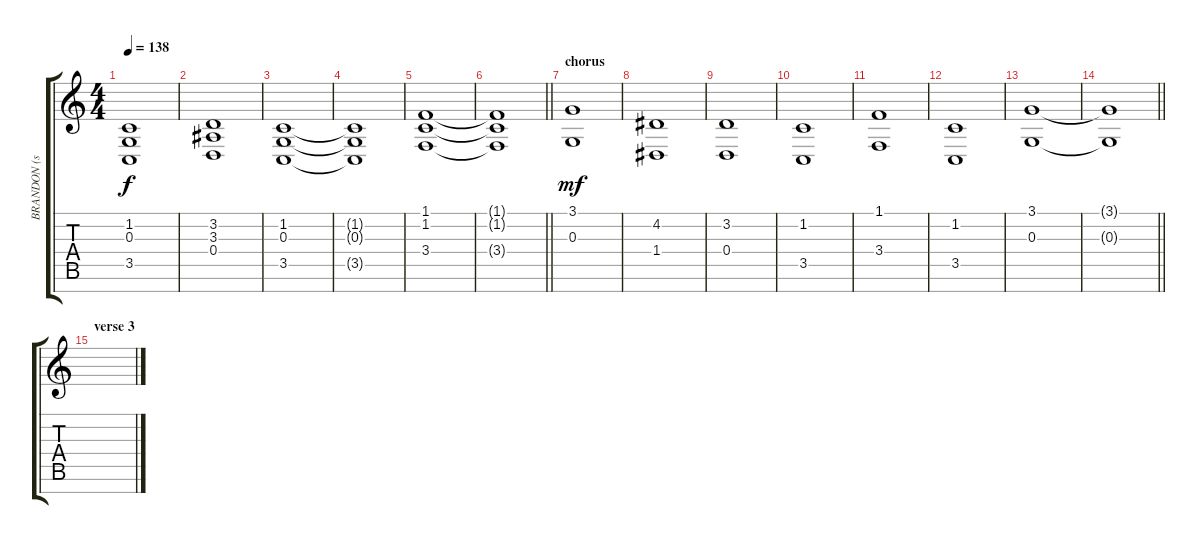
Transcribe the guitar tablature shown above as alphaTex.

\track ("BRANDON (synth)" "BRANDON (s") {instrument synthstrings2}
\staff {score tabs}
\tuning (E4 B3 G3 D3 A2 E2 B1) {hide}
\ts (4 4)
\tempo 138
\clef g2
\ks c
(1.2 0.3 3.5).1{dy f} |
(3.2 3.3 0.4).1 |
(1.2 0.3 3.5).1 |
(1.2{t} 0.3{t} 3.5{t}).1 |
(1.1 1.2 3.4).1 |
\barLineRight lightlight
(1.1{t} 1.2{t} 3.4{t}).1 |
\section ("" "chorus")
(3.1 0.3).1{dy mf} |
(4.2 1.4).1 |
(3.2 0.4).1 |
(1.2 3.5).1 |
(1.1 3.4).1 |
(1.2 3.5).1 |
(3.1 0.3).1 |
\barLineRight lightlight
(3.1{t} 0.3{t}).1 |
\section ("" "verse 3")
